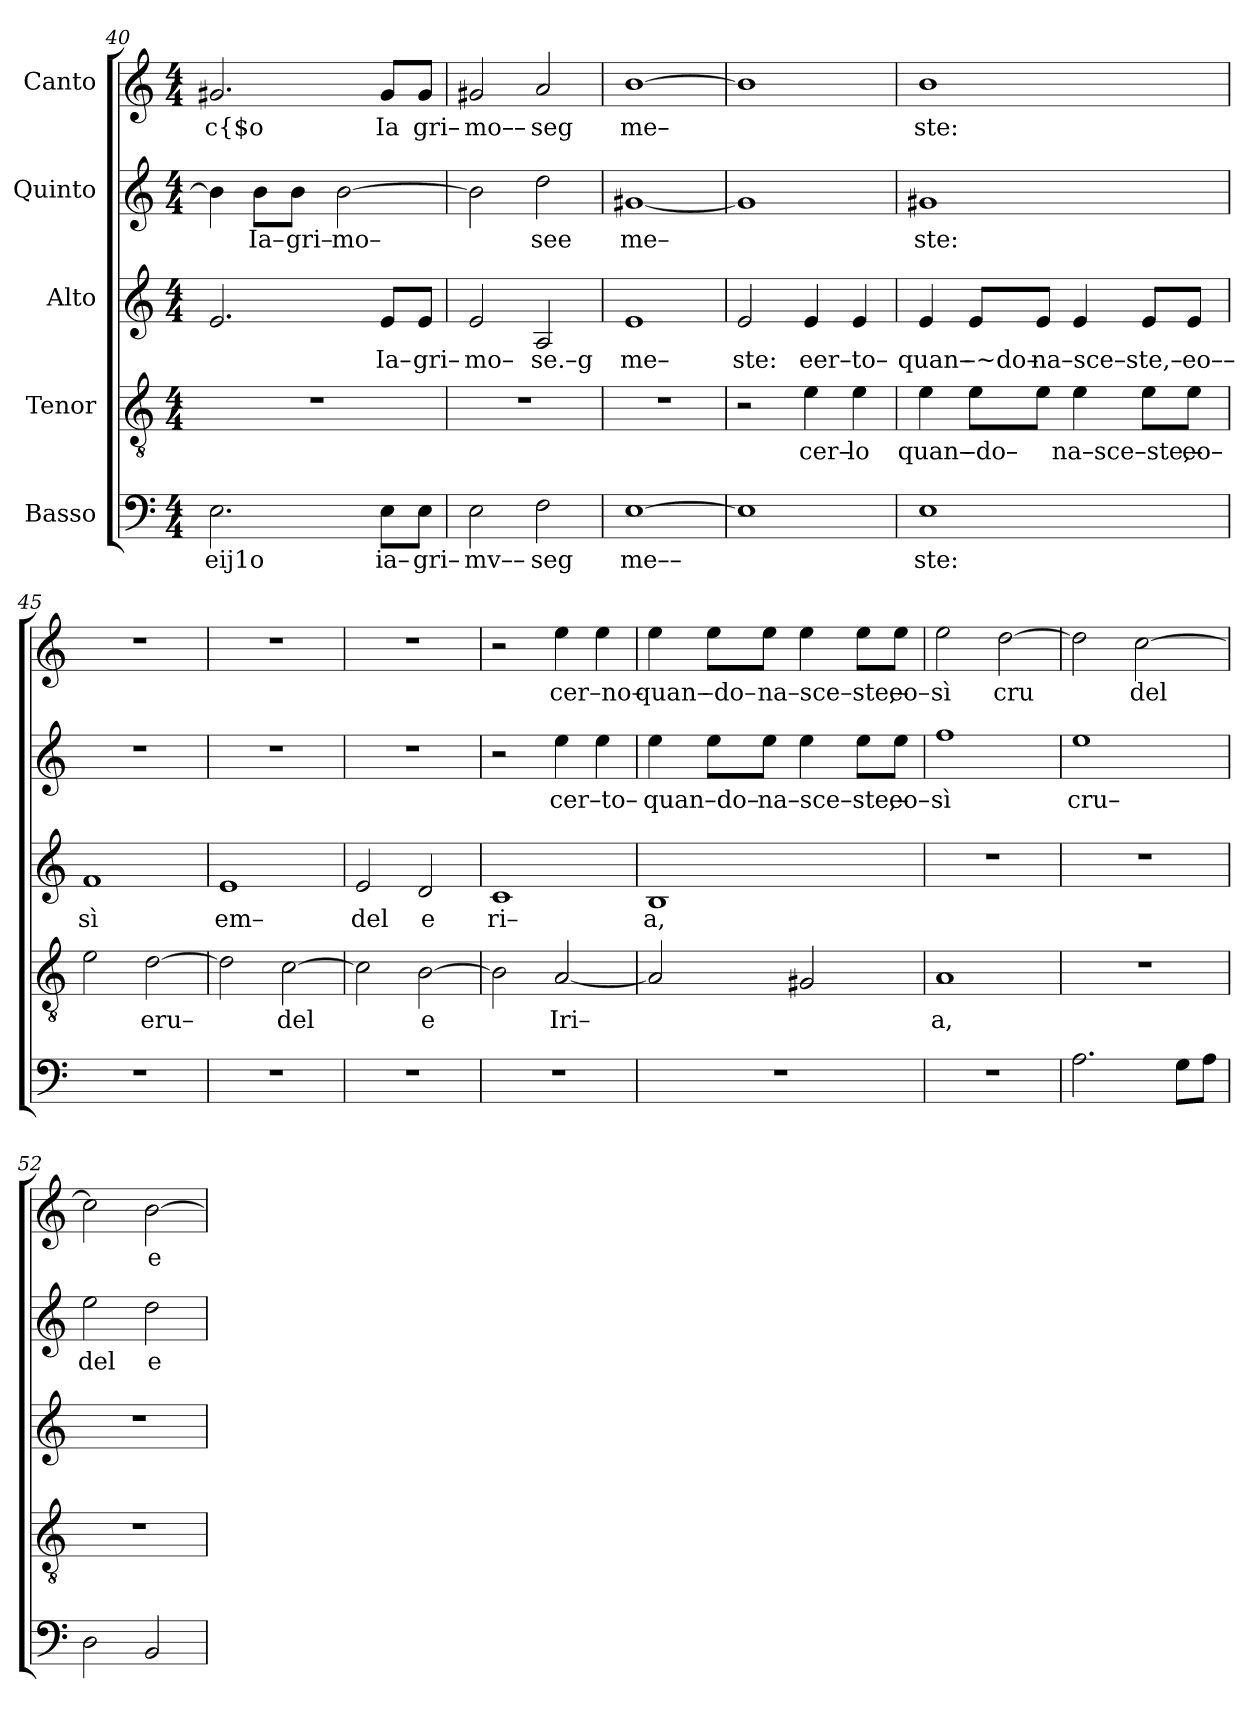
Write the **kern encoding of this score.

**kern	**text	**kern	**text	**kern	**text	**kern	**text	**kern	**text
*part5	*part5	*part4	*part4	*part3	*part3	*part2	*part2	*part1	*part1
*staff5	*staff5	*staff4	*staff4	*staff3	*staff3	*staff2	*staff2	*staff1	*staff1
*I"Basso	*	*I"Tenor	*	*I"Alto	*	*I"Quinto	*	*I"Canto	*
*clefF4	*	*clefGv2	*	*clefG2	*	*clefG2	*	*clefG2	*
*k[]	*	*k[]	*	*k[]	*	*k[]	*	*k[]	*
*M4/4	*	*M4/4	*	*M4/4	*	*M4/4	*	*M4/4	*
=40	=40	=40	=40	=40	=40	=40	=40	=40	=40
!	!LO:LY:b	!	!	!	!	!	!	!	!LO:LY:b
2.E\	eij1o	1r	.	2.e/	.	4b\]	.	2.g#X/	c{$o
!	!	!	!	!	!	!	!LO:LY:b	!	!
.	.	.	.	.	.	8b\L	Ia–	.	.
!	!	!	!	!	!	!	!LO:LY:b	!	!
.	.	.	.	.	.	8b\J	gri–	.	.
!	!	!	!	!	!	!	!LO:LY:b	!	!
.	.	.	.	.	.	[2b\	mo–	.	.
!	!LO:LY:b	!	!	!	!LO:LY:b	!	!	!	!LO:LY:b
8E\L	ia–	.	.	8e/L	Ia–	.	.	8g#/L	Ia
!	!LO:LY:b	!	!	!	!LO:LY:b	!	!	!	!LO:LY:b
8E\J	gri–	.	.	8e/J	gri–	.	.	8g#/J	gri–
=41	=41	=41	=41	=41	=41	=41	=41	=41	=41
!	!LO:LY:b	!	!	!	!LO:LY:b	!	!	!	!LO:LY:b
2E\	mv––	1r	.	2e/	mo–	2b\]	.	2g#X/	mo––
!	!LO:LY:b	!	!	!	!LO:LY:b	!	!LO:LY:b	!	!LO:LY:b
2F\	seg	.	.	2A/	se.–g	2dd\	see	2a/	seg
=42	=42	=42	=42	=42	=42	=42	=42	=42	=42
!	!LO:LY:b	!	!	!	!LO:LY:b	!	!LO:LY:b	!	!LO:LY:b
[1E	me––	1r	.	1e	me–	[1g#X	me–	[1b	me–
=43	=43	=43	=43	=43	=43	=43	=43	=43	=43
!	!	!	!	!	!LO:LY:b	!	!	!	!
1E]	.	2r	.	2e/	ste:	1g#]	.	1b]	.
!	!	!	!LO:LY:b	!	!LO:LY:b	!	!	!	!
.	.	4e\	cer–	4e/	eer–to–	.	.	.	.
!	!	!	!LO:LY:b	!	!	!	!	!	!
.	.	4e\	lo	4e/	.	.	.	.	.
=44	=44	=44	=44	=44	=44	=44	=44	=44	=44
!	!LO:LY:b	!	!LO:LY:b	!	!LO:LY:b	!	!LO:LY:b	!	!LO:LY:b
1E	ste:	4e\	quan–	4e/	quan–	1g#X	ste:	1b	ste:
!	!	!	!LO:LY:b	!	!LO:LY:b	!	!	!	!
.	.	8e\L	–do–	8e/L	–~do–	.	.	.	.
!	!	!	!	!	!LO:LY:b	!	!	!	!
.	.	8e\J	.	8e/J	na–sce–ste,–	.	.	.	.
!	!	!	!LO:LY:b	!	!	!	!	!	!
.	.	4e\	na–sce–ste,–	4e/	.	.	.	.	.
.	.	8e\L	.	8e/L	.	.	.	.	.
!	!	!	!LO:LY:b	!	!LO:LY:b	!	!	!	!
.	.	8e\J	eo–	8e/J	eo––	.	.	.	.
=45	=45	=45	=45	=45	=45	=45	=45	=45	=45
!	!	!	!	!	!LO:LY:b	!	!	!	!
1r	.	2e\	.	1f	sì	1r	.	1r	.
!	!	!	!LO:LY:b	!	!	!	!	!	!
.	.	[2d\	eru–	.	.	.	.	.	.
=46	=46	=46	=46	=46	=46	=46	=46	=46	=46
!	!	!	!	!	!LO:LY:b	!	!	!	!
1r	.	2d\]	.	1e	em–	1r	.	1r	.
!	!	!	!LO:LY:b	!	!	!	!	!	!
.	.	[2c\	del	.	.	.	.	.	.
=47	=47	=47	=47	=47	=47	=47	=47	=47	=47
!	!	!	!	!	!LO:LY:b	!	!	!	!
1r	.	2c\]	.	2e/	del	1r	.	1r	.
!	!	!	!LO:LY:b	!	!LO:LY:b	!	!	!	!
.	.	[2B\	e	2d/	e	.	.	.	.
=48	=48	=48	=48	=48	=48	=48	=48	=48	=48
!	!	!	!	!	!LO:LY:b	!	!	!	!
1r	.	2B\]	.	1c	ri–	2r	.	2r	.
!	!	!	!LO:LY:b	!	!	!	!LO:LY:b	!	!LO:LY:b
.	.	[2A/	Iri–	.	.	4ee\	cer–to–	4ee\	cer–no–
.	.	.	.	.	.	4ee\	.	4ee\	.
=49	=49	=49	=49	=49	=49	=49	=49	=49	=49
!	!	!	!	!	!LO:LY:b	!	!LO:LY:b	!	!LO:LY:b
1r	.	2A/]	.	1B	a,	4ee\	quan–do–	4ee\	quan–
!	!	!	!	!	!	!	!	!	!LO:LY:b
.	.	.	.	.	.	8ee\L	.	8ee\L	–do–
!	!	!	!	!	!	!	!LO:LY:b	!	!LO:LY:b
.	.	.	.	.	.	8ee\J	na–sce–ste,–	8ee\J	na–sce–ste,–
.	.	2G#X/	.	.	.	4ee\	.	4ee\	.
.	.	.	.	.	.	8ee\L	.	8ee\L	.
!	!	!	!	!	!	!	!LO:LY:b	!	!LO:LY:b
.	.	.	.	.	.	8ee\J	eo–	8ee\J	eo–
=50	=50	=50	=50	=50	=50	=50	=50	=50	=50
!	!	!	!LO:LY:b	!	!	!	!LO:LY:b	!	!LO:LY:b
1r	.	1A	a,	1r	.	1ff	sì	2ee\	sì
!	!	!	!	!	!	!	!	!	!LO:LY:b
.	.	.	.	.	.	.	.	[2dd\	cru
=51	=51	=51	=51	=51	=51	=51	=51	=51	=51
!	!	!	!	!	!	!	!LO:LY:b	!	!
2.A\	.	1r	.	1r	.	1ee	cru–	2dd\]	.
!	!	!	!	!	!	!	!	!	!LO:LY:b
.	.	.	.	.	.	.	.	[2cc\	del
8G\L	.	.	.	.	.	.	.	.	.
8A\J	.	.	.	.	.	.	.	.	.
=52	=52	=52	=52	=52	=52	=52	=52	=52	=52
!	!	!	!	!	!	!	!LO:LY:b	!	!
2D\	.	1r	.	1r	.	2ee\	del	2cc\]	.
!	!	!	!	!	!	!	!LO:LY:b	!	!LO:LY:b
2BB/	.	.	.	.	.	2dd\	e	[2b\	e
=	=	=	=	=	=	=	=	=	=
*-	*-	*-	*-	*-	*-	*-	*-	*-	*-
